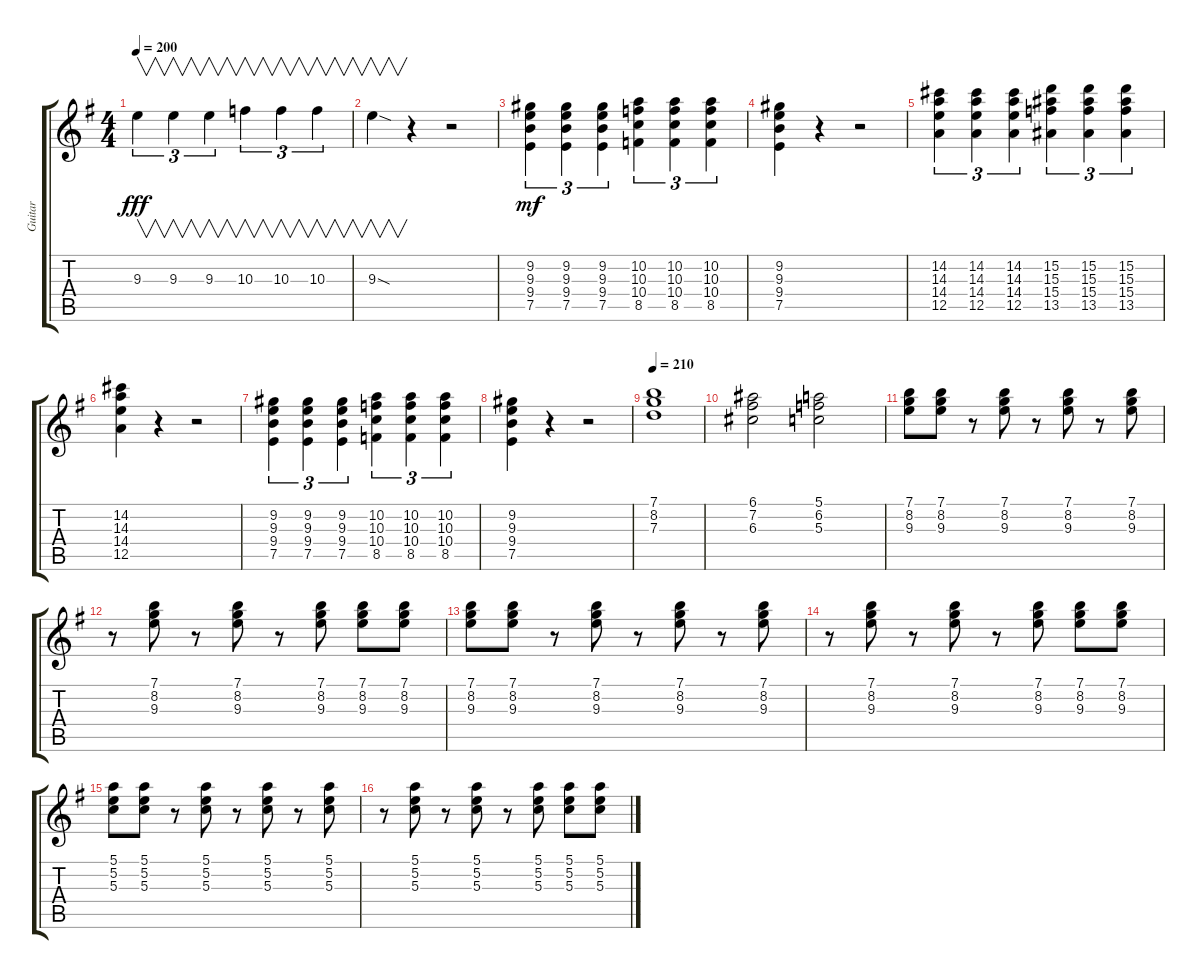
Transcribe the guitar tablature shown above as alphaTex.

\track ("Guitar" "Guitar") {instrument electricguitarjazz}
\staff {score tabs}
\tuning (E4 B3 G3 D3 A2 E2) {hide}
\ts (4 4)
\tempo 200
\clef g2
\ks g
9.3.4{v tu (3 2) dy fff} 9.3.4{v tu (3 2)} 9.3.4{v tu (3 2)} 10.3.4{v tu (3 2)} 10.3.4{v tu (3 2)} 10.3.4{v tu (3 2)} |
9.3{sod}.4{v} r.4 r.2 |
(9.2 9.3 9.4 7.5).4{tu (3 2) dy mf instrument electricguitarjazz} (9.2 9.3 9.4 7.5).4{tu (3 2)} (9.2 9.3 9.4 7.5).4{tu (3 2)} (10.2 10.3 10.4 8.5).4{tu (3 2)} (10.2 10.3 10.4 8.5).4{tu (3 2)} (10.2 10.3 10.4 8.5).4{tu (3 2)} |
(9.2 9.3 9.4 7.5).4 r.4 r.2 |
(14.2 14.3 14.4 12.5).4{tu (3 2)} (14.2 14.3 14.4 12.5).4{tu (3 2)} (14.2 14.3 14.4 12.5).4{tu (3 2)} (15.2 15.3 15.4 13.5).4{tu (3 2)} (15.2 15.3 15.4 13.5).4{tu (3 2)} (15.2 15.3 15.4 13.5).4{tu (3 2)} |
(14.2 14.3 14.4 12.5).4 r.4 r.2 |
(9.2 9.3 9.4 7.5).4{tu (3 2)} (9.2 9.3 9.4 7.5).4{tu (3 2)} (9.2 9.3 9.4 7.5).4{tu (3 2)} (10.2 10.3 10.4 8.5).4{tu (3 2)} (10.2 10.3 10.4 8.5).4{tu (3 2)} (10.2 10.3 10.4 8.5).4{tu (3 2)} |
(9.2 9.3 9.4 7.5).4 r.4 r.2 |
\tempo 210
(7.1 8.2 7.3).1 |
(6.1 7.2 6.3).2 (5.1 6.2 5.3).2 |
(7.1 8.2 9.3).8 (7.1 8.2 9.3).8 r.8 (7.1 8.2 9.3).8 r.8 (7.1 8.2 9.3).8 r.8 (7.1 8.2 9.3).8 |
r.8 (7.1 8.2 9.3).8 r.8 (7.1 8.2 9.3).8 r.8 (7.1 8.2 9.3).8 (7.1 8.2 9.3).8 (7.1 8.2 9.3).8 |
(7.1 8.2 9.3).8 (7.1 8.2 9.3).8 r.8 (7.1 8.2 9.3).8 r.8 (7.1 8.2 9.3).8 r.8 (7.1 8.2 9.3).8 |
r.8 (7.1 8.2 9.3).8 r.8 (7.1 8.2 9.3).8 r.8 (7.1 8.2 9.3).8 (7.1 8.2 9.3).8 (7.1 8.2 9.3).8 |
(5.1 5.2 5.3).8 (5.1 5.2 5.3).8 r.8 (5.1 5.2 5.3).8 r.8 (5.1 5.2 5.3).8 r.8 (5.1 5.2 5.3).8 |
r.8 (5.1 5.2 5.3).8 r.8 (5.1 5.2 5.3).8 r.8 (5.1 5.2 5.3).8 (5.1 5.2 5.3).8 (5.1 5.2 5.3).8
